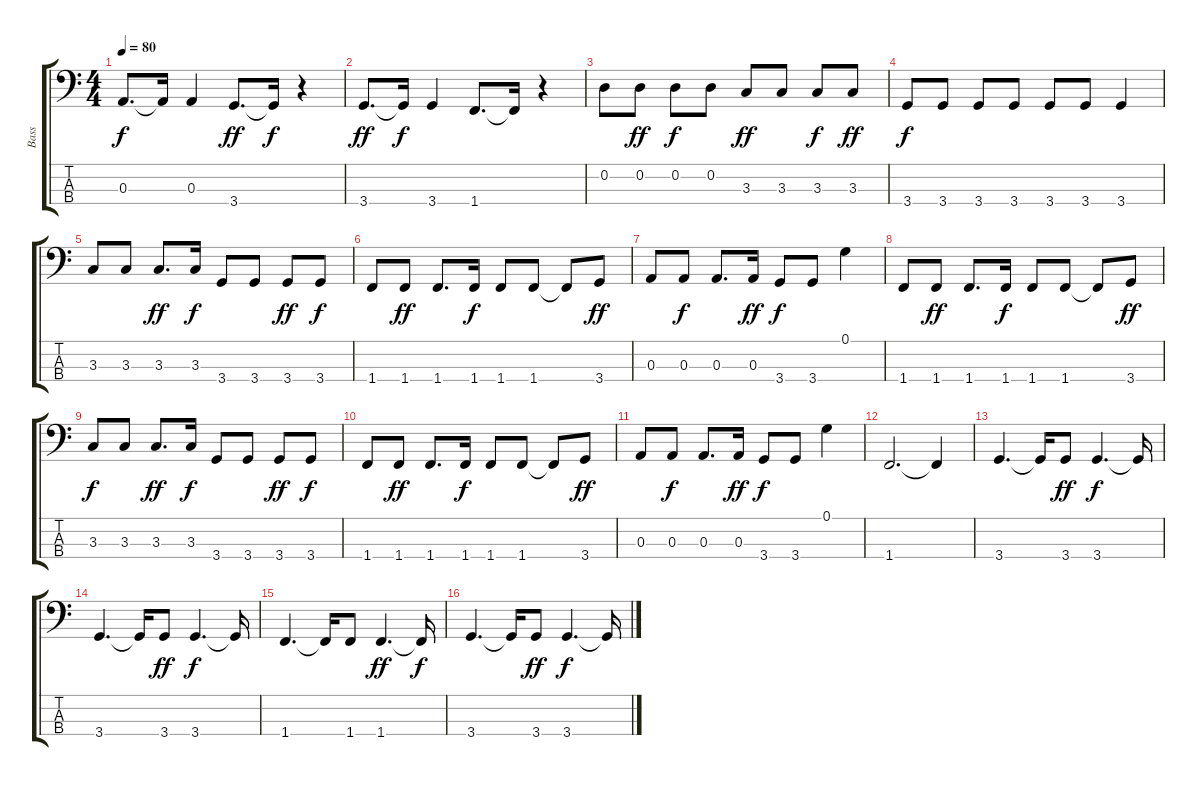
\track ("Bass" "Bass") {instrument fretlessbass}
\staff {score tabs}
\tuning (G2 D2 A1 E1) {hide}
\ts (4 4)
\tempo 80
\clef f4
\ks c
0.3.8{d dy f} 0.3{t}.16 0.3.4 3.4.8{d dy ff} 3.4{t}.16{dy f} r.4 |
3.4.8{d dy ff} 3.4{t}.16{dy f} 3.4.4 1.4.8{d} 1.4{t}.16 r.4 |
0.2.8 0.2.8{dy ff} 0.2.8{dy f} 0.2.8 3.3.8{dy ff} 3.3.8 3.3.8{dy f} 3.3.8{dy ff} |
3.4.8{dy f} 3.4.8 3.4.8 3.4.8 3.4.8 3.4.8 3.4.4 |
3.3.8 3.3.8 3.3.8{d dy ff} 3.3.16{dy f} 3.4.8 3.4.8 3.4.8{dy ff} 3.4.8{dy f} |
1.4.8 1.4.8{dy ff} 1.4.8{d} 1.4.16{dy f} 1.4.8 1.4.8 1.4{t}.8 3.4.8{dy ff} |
0.3.8 0.3.8{dy f} 0.3.8{d} 0.3.16{dy ff} 3.4.8{dy f} 3.4.8 0.1.4 |
1.4.8 1.4.8{dy ff} 1.4.8{d} 1.4.16{dy f} 1.4.8 1.4.8 1.4{t}.8 3.4.8{dy ff} |
3.3.8{dy f} 3.3.8 3.3.8{d dy ff} 3.3.16{dy f} 3.4.8 3.4.8 3.4.8{dy ff} 3.4.8{dy f} |
1.4.8 1.4.8{dy ff} 1.4.8{d} 1.4.16{dy f} 1.4.8 1.4.8 1.4{t}.8 3.4.8{dy ff} |
0.3.8 0.3.8{dy f} 0.3.8{d} 0.3.16{dy ff} 3.4.8{dy f} 3.4.8 0.1.4 |
1.4.2{d} 1.4{t}.4 |
3.4.4{d} 3.4{t}.16 3.4.8{dy ff} 3.4.4{d dy f} 3.4{t}.16 |
3.4.4{d} 3.4{t}.16 3.4.8{dy ff} 3.4.4{d dy f} 3.4{t}.16 |
1.4.4{d} 1.4{t}.16 1.4.8 1.4.4{d dy ff} 1.4{t}.16{dy f} |
3.4.4{d} 3.4{t}.16 3.4.8{dy ff} 3.4.4{d dy f} 3.4{t}.16
